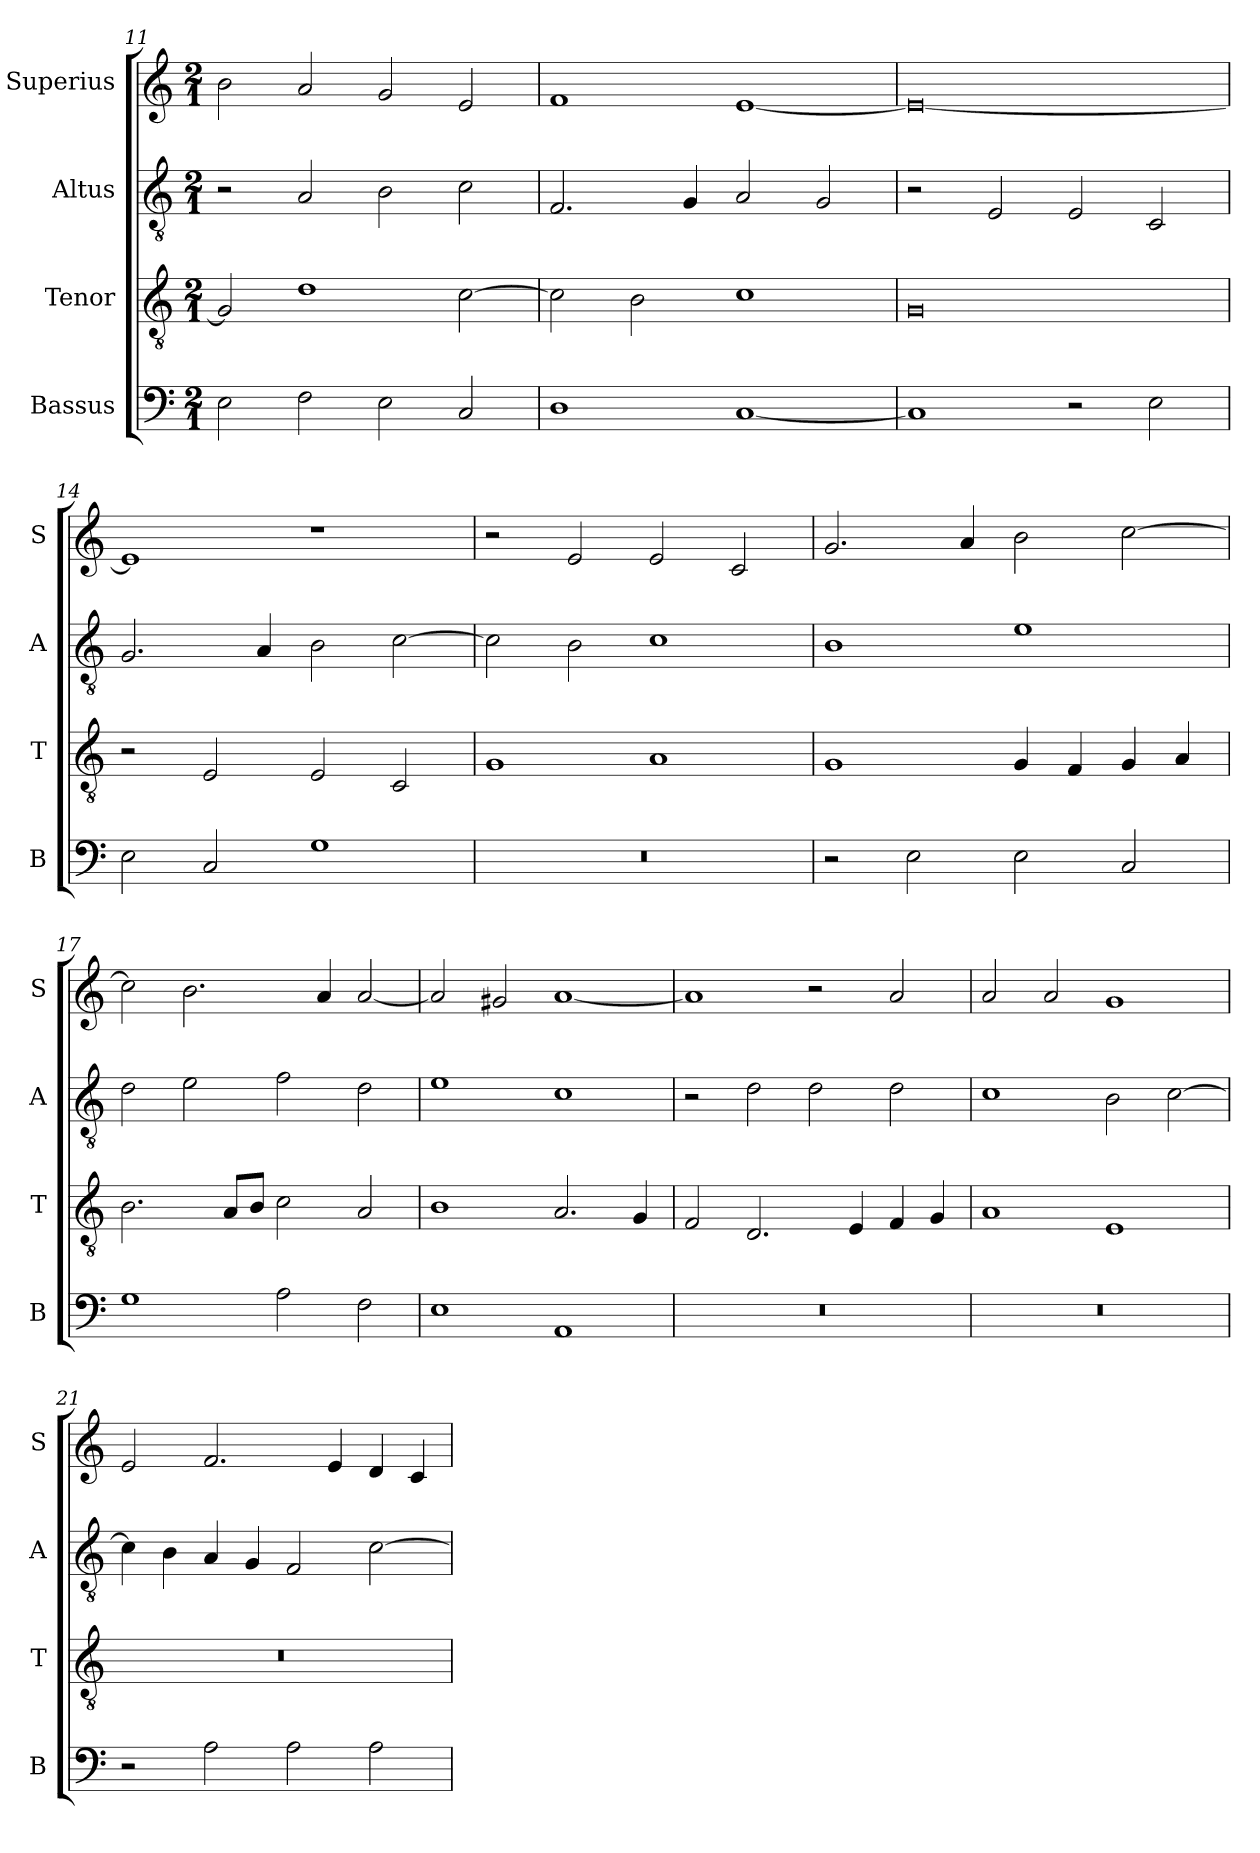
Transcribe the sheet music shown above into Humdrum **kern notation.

**kern	**kern	**kern	**kern
*part4	*part3	*part2	*part1
*staff4	*staff3	*staff2	*staff1
*I"Bassus	*I"Tenor	*I"Altus	*I"Superius
*I'B	*I'T	*I'A	*I'S
*clefF4	*clefGv2	*clefGv2	*clefG2
*k[]	*k[]	*k[]	*k[]
*C:	*C:	*C:	*C:
*M2/1	*M2/1	*M2/1	*M2/1
=11	=11	=11	=11
2E	2G]	2r	2b
2F	1d	2A	2a
2E	.	2B	2g
2C	[2c	2c	2e
=12	=12	=12	=12
1D	2c]	2.F	1f
.	2B	.	.
.	.	4G	.
[1C	1c	2A	[1e
.	.	2G	.
=13	=13	=13	=13
1C]	0G	2r	0e_
.	.	2E	.
2r	.	2E	.
2E	.	2C	.
=14	=14	=14	=14
2E	2r	2.G	1e]
2C	2E	.	.
.	.	4A	.
1G	2E	2B	1r
.	2C	[2c	.
=15	=15	=15	=15
0r	1G	2c]	2r
.	.	2B	2e
.	1A	1c	2e
.	.	.	2c
=16	=16	=16	=16
2r	1G	1B	2.g
2E	.	.	.
.	.	.	4a
2E	4G	1e	2b
.	4F	.	.
2C	4G	.	[2cc
.	4A	.	.
=17	=17	=17	=17
1G	2.B	2d	2cc]
.	.	2e	2.b
.	8AL	.	.
.	8BJ	.	.
2A	2c	2f	.
.	.	.	4a
2F	2A	2d	[2a
=18	=18	=18	=18
1E	1B	1e	2a]
.	.	.	2g#X
1AA	2.A	1c	[1a
.	4G	.	.
=19	=19	=19	=19
0r	2F	2r	1a]
.	2.D	2d	.
.	.	2d	2r
.	4E	.	.
.	4F	2d	2a
.	4G	.	.
=20	=20	=20	=20
0r	1A	1c	2a
.	.	.	2a
.	1E	2B	1g
.	.	[2c	.
=21	=21	=21	=21
2r	0r	4c]	2e
.	.	4B	.
2A	.	4A	2.f
.	.	4G	.
2A	.	2F	.
.	.	.	4e
2A	.	[2c	4d
.	.	.	4c
=	=	=	=
*-	*-	*-	*-
